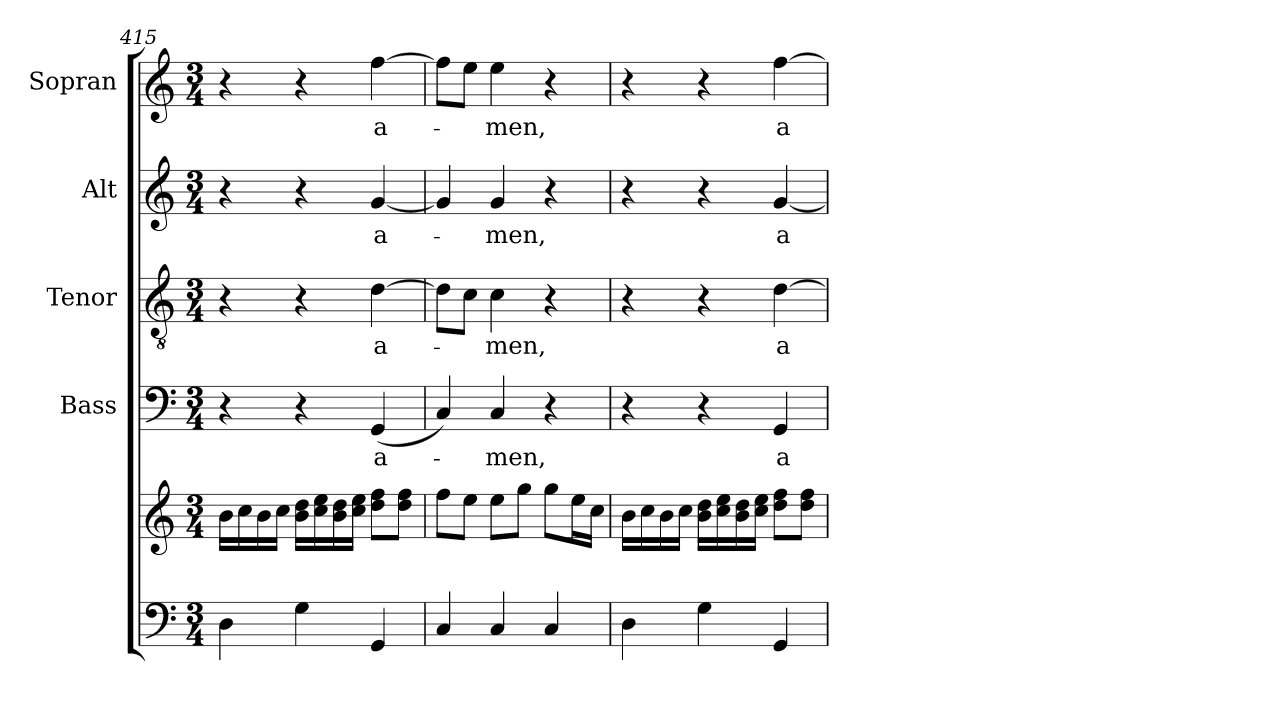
**kern	**kern	**kern	**text	**kern	**text	**kern	**text	**kern	**text
*part5	*part5	*part4	*part4	*part3	*part3	*part2	*part2	*part1	*part1
*staff6	*staff5	*staff4	*staff4	*staff3	*staff3	*staff2	*staff2	*staff1	*staff1
*	*	*I"Bass	*	*I"Tenor	*	*I"Alt	*	*I"Sopran	*
*	*	*I'B.	*	*I'T.	*	*I'A.	*	*I'S.	*
*clefF4	*clefG2	*clefF4	*	*clefGv2	*	*clefG2	*	*clefG2	*
*k[]	*k[]	*k[]	*	*k[]	*	*k[]	*	*k[]	*
*C:	*C:	*C:	*	*C:	*	*C:	*	*C:	*
*M3/4	*M3/4	*M3/4	*	*M3/4	*	*M3/4	*	*M3/4	*
=415	=415	=415	=415	=415	=415	=415	=415	=415	=415
4D\	16b\LL	4r	.	4r	.	4r	.	4r	.
.	16cc\	.	.	.	.	.	.	.	.
.	16b\	.	.	.	.	.	.	.	.
.	16cc\JJ	.	.	.	.	.	.	.	.
4G\	16b\ 16dd\LL	4r	.	4r	.	4r	.	4r	.
.	16cc\ 16ee\	.	.	.	.	.	.	.	.
.	16b\ 16dd\	.	.	.	.	.	.	.	.
.	16cc\ 16ee\JJ	.	.	.	.	.	.	.	.
!	!	!	!LO:LY:b	!	!LO:LY:b	!	!LO:LY:b	!	!LO:LY:b
4GG/	8dd\ 8ff\L	(<4GG/	a-	[4d\	a-	[4g/	a-	[4ff\	a-
.	8dd\ 8ff\J	.	.	.	.	.	.	.	.
=416	=416	=416	=416	=416	=416	=416	=416	=416	=416
4C/	8ff\L	4C/)	.	8d\L]	.	4g/]	.	8ff\L]	.
.	8ee\J	.	.	8c\J	.	.	.	8ee\J	.
!	!	!	!LO:LY:b	!	!LO:LY:b	!	!LO:LY:b	!	!LO:LY:b
4C/	8ee\L	4C/	-men,	4c\	-men,	4g/	-men,	4ee\	-men,
.	8gg\J	.	.	.	.	.	.	.	.
4C/	8gg\L	4r	.	4r	.	4r	.	4r	.
.	16ee\L	.	.	.	.	.	.	.	.
.	16cc\JJ	.	.	.	.	.	.	.	.
!!LO:PB:g=z
=417	=417	=417	=417	=417	=417	=417	=417	=417	=417
4D\	16b\LL	4r	.	4r	.	4r	.	4r	.
.	16cc\	.	.	.	.	.	.	.	.
.	16b\	.	.	.	.	.	.	.	.
.	16cc\JJ	.	.	.	.	.	.	.	.
4G\	16b\ 16dd\LL	4r	.	4r	.	4r	.	4r	.
.	16cc\ 16ee\	.	.	.	.	.	.	.	.
.	16b\ 16dd\	.	.	.	.	.	.	.	.
.	16cc\ 16ee\JJ	.	.	.	.	.	.	.	.
!	!	!	!LO:LY:b	!	!LO:LY:b	!	!LO:LY:b	!	!LO:LY:b
4GG/	8dd\ 8ff\L	4GG/	a-	[4d\	a-	[4g/	a-	[4ff\	a-
.	8dd\ 8ff\J	.	.	.	.	.	.	.	.
=	=	=	=	=	=	=	=	=	=
*-	*-	*-	*-	*-	*-	*-	*-	*-	*-
